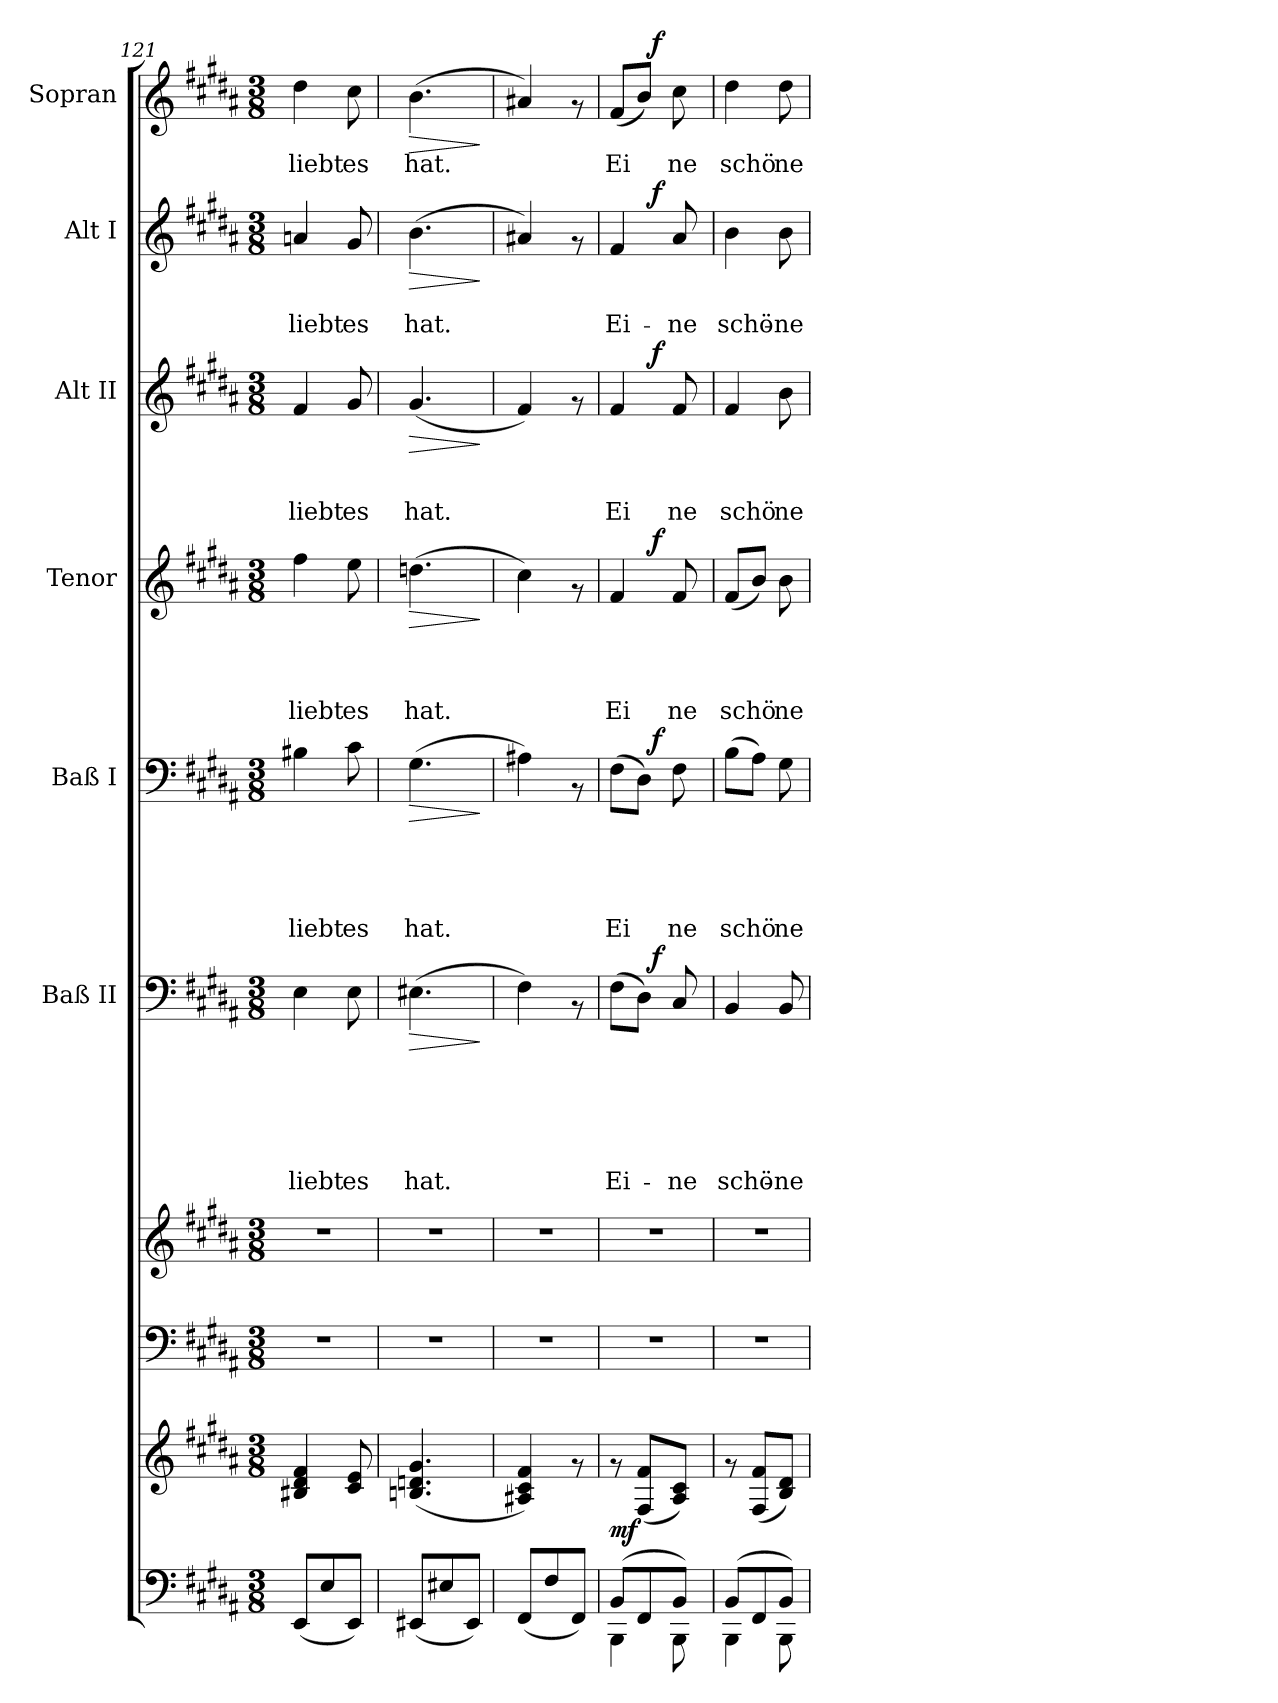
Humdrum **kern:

**kern	**kern	**dynam	**kern	**kern	**kern	**text	**text	**text	**text	**text	**text	**dynam	**kern	**text	**text	**text	**text	**text	**dynam	**kern	**text	**text	**text	**text	**dynam	**kern	**text	**text	**text	**dynam	**kern	**text	**text	**dynam	**kern	**text	**dynam
*part10	*part9	*part9	*part8	*part7	*part6	*part6	*part6	*part6	*part6	*part6	*part6	*part6	*part5	*part5	*part5	*part5	*part5	*part5	*part5	*part4	*part4	*part4	*part4	*part4	*part4	*part3	*part3	*part3	*part3	*part3	*part2	*part2	*part2	*part2	*part1	*part1	*part1
*staff10	*staff9	*staff9	*staff8	*staff7	*staff6	*staff6	*staff6	*staff6	*staff6	*staff6	*staff6	*staff6	*staff5	*staff5	*staff5	*staff5	*staff5	*staff5	*staff5	*staff4	*staff4	*staff4	*staff4	*staff4	*staff4	*staff3	*staff3	*staff3	*staff3	*staff3	*staff2	*staff2	*staff2	*staff2	*staff1	*staff1	*staff1
*	*	*	*	*	*I"Baß II	*	*	*	*	*	*	*	*I"Baß I	*	*	*	*	*	*	*I"Tenor	*	*	*	*	*	*I"Alt II	*	*	*	*	*I"Alt I	*	*	*	*I"Sopran	*	*
*	*	*	*	*	*I'B.II	*	*	*	*	*	*	*	*I'B.I	*	*	*	*	*	*	*I'T	*	*	*	*	*	*I'A.II	*	*	*	*	*I'A.I	*	*	*	*I'S	*	*
*clefF4	*clefG2	*	*clefF4	*clefG2	*clefF4	*	*	*	*	*	*	*	*clefF4	*	*	*	*	*	*	*clefG2	*	*	*	*	*	*clefG2	*	*	*	*	*clefG2	*	*	*	*clefG2	*	*
*k[f#c#g#d#a#]	*k[f#c#g#d#a#]	*	*k[f#c#g#d#a#]	*k[f#c#g#d#a#]	*k[f#c#g#d#a#]	*	*	*	*	*	*	*	*k[f#c#g#d#a#]	*	*	*	*	*	*	*k[f#c#g#d#a#]	*	*	*	*	*	*k[f#c#g#d#a#]	*	*	*	*	*k[f#c#g#d#a#]	*	*	*	*k[f#c#g#d#a#]	*	*
*B:	*B:	*	*B:	*B:	*B:	*	*	*	*	*	*	*	*B:	*	*	*	*	*	*	*B:	*	*	*	*	*	*B:	*	*	*	*	*B:	*	*	*	*B:	*	*
*M3/8	*M3/8	*	*M3/8	*M3/8	*M3/8	*	*	*	*	*	*	*	*M3/8	*	*	*	*	*	*	*M3/8	*	*	*	*	*	*M3/8	*	*	*	*	*M3/8	*	*	*	*M3/8	*	*
=121	=121	=121	=121	=121	=121	=121	=121	=121	=121	=121	=121	=121	=121	=121	=121	=121	=121	=121	=121	=121	=121	=121	=121	=121	=121	=121	=121	=121	=121	=121	=121	=121	=121	=121	=121	=121	=121
!	!	!	!	!	!	!	!	!	!	!	!LO:LY:b	!	!	!	!	!	!	!LO:LY:b	!	!	!	!	!	!LO:LY:b	!	!	!	!	!LO:LY:b	!	!	!	!LO:LY:b	!	!	!LO:LY:b	!
(<8EE/L	4B#X/ 4d#/ 4f#/	.	4.r	4.r	4E\	.	.	.	.	.	liebt	.	4B#X\	.	.	.	.	-liebt	.	4ff#\	.	.	.	liebt	.	4f#/	.	.	liebt	.	4an/	.	liebt	.	4dd#\	-liebt	.
8E/	.	.	.	.	.	.	.	.	.	.	.	.	.	.	.	.	.	.	.	.	.	.	.	.	.	.	.	.	.	.	.	.	.	.	.	.	.
!	!	!	!	!	!	!	!	!	!	!	!LO:LY:b	!	!	!	!	!	!	!LO:LY:b	!	!	!	!	!	!LO:LY:b	!	!	!	!	!LO:LY:b	!	!	!	!LO:LY:b	!	!	!LO:LY:b	!
8EE/J)	8c#/ 8e/	.	.	.	8E\	.	.	.	.	.	es	.	8c#\	.	.	.	.	es	.	8ee\	.	.	.	es	.	8g#/	.	.	es	.	8g#/	.	es	.	8cc#\	es	.
=122!	=122!	=122!	=122!	=122!	=122!	=122!	=122!	=122!	=122!	=122!	=122!	=122!	=122!	=122!	=122!	=122!	=122!	=122!	=122!	=122!	=122!	=122!	=122!	=122!	=122!	=122!	=122!	=122!	=122!	=122!	=122!	=122!	=122!	=122!	=122!	=122!	=122!
!	!	!	!	!	!	!	!	!	!	!	!LO:LY:b	!LO:HP:b	!	!	!	!	!	!LO:LY:b	!LO:HP:b	!	!	!	!	!LO:LY:b	!LO:HP:b	!	!	!	!LO:LY:b	!LO:HP:b	!	!	!LO:LY:b	!LO:HP:b	!	!LO:LY:b	!LO:HP:b
(<8EE#X/L	(>4.Bn/ 4.dn/ 4.g#/	.	4.r	4.r	(>4.E#X\	.	.	.	.	.	hat.	>	(>4.G#\	.	.	.	.	hat.	>	(>4.ddn\	.	.	.	hat.	>	(<4.g#/	.	.	hat.	>	(>4.b\	.	hat.	>	(>4.b\	hat.	>
8E#X/	.	.	.	.	.	.	.	.	.	.	.	.	.	.	.	.	.	.	.	.	.	.	.	.	.	.	.	.	.	.	.	.	.	.	.	.	.
8EE#/J)	.	.	.	.	.	.	.	.	.	.	.	.	.	.	.	.	.	.	.	.	.	.	.	.	.	.	.	.	.	.	.	.	.	.	.	.	.
.	.	.	.	.	.	.	.	.	.	.	.	]	.	.	.	.	.	.	]	.	.	.	.	.	]	.	.	.	.	]	.	.	.	]	.	.	]
=123!	=123!	=123!	=123!	=123!	=123!	=123!	=123!	=123!	=123!	=123!	=123!	=123!	=123!	=123!	=123!	=123!	=123!	=123!	=123!	=123!	=123!	=123!	=123!	=123!	=123!	=123!	=123!	=123!	=123!	=123!	=123!	=123!	=123!	=123!	=123!	=123!	=123!
(<8FF#/L	4A#X/ 4c#/ 4f#/)	.	4.r	4.r	4F#\)	.	.	.	.	.	.	.	4A#X\)	.	.	.	.	.	.	4cc#\)	.	.	.	.	.	4f#/)	.	.	.	.	4a#X/)	.	.	.	4a#X/)	.	.
8F#/	.	.	.	.	.	.	.	.	.	.	.	.	.	.	.	.	.	.	.	.	.	.	.	.	.	.	.	.	.	.	.	.	.	.	.	.	.
8FF#/J)	8rf	.	.	.	8rAA	.	.	.	.	.	.	.	8rAA	.	.	.	.	.	.	8rf	.	.	.	.	.	8rf	.	.	.	.	8rf	.	.	.	8rf	.	.
!!LO:PB:g=z
=124!	=124!	=124!	=124!	=124!	=124!	=124!	=124!	=124!	=124!	=124!	=124!	=124!	=124!	=124!	=124!	=124!	=124!	=124!	=124!	=124!	=124!	=124!	=124!	=124!	=124!	=124!	=124!	=124!	=124!	=124!	=124!	=124!	=124!	=124!	=124!	=124!	=124!
*^	*	*	*	*	*	*	*	*	*	*	*	*	*	*	*	*	*	*	*	*	*	*	*	*	*	*	*	*	*	*	*	*	*	*	*	*	*
!	!	!	!	!	!	!	!	!	!	!	!	!	!	!	!	!	!	!	!	!	!	!	!	!	!	!	!	!	!	!	!	!	!	!	!	!LO:TX:a:i:t=poco	!	!
!	!	!	!	!	!	!	!	!	!	!	!	!	!	!	!	!	!	!	!	!	!	!	!	!	!	!	!	!	!	!	!	!LO:TX:a:i:t=poco	!	!	!	!	!	!
!	!	!	!	!	!	!	!	!	!	!	!	!	!	!	!	!	!	!	!	!	!	!	!	!	!	!	!LO:TX:a:i:t=poco	!	!	!	!	!	!	!	!	!	!	!
!	!	!	!	!	!	!	!	!	!	!	!	!	!	!	!	!	!	!	!	!	!LO:TX:a:i:t=poco	!	!	!	!	!	!	!	!	!	!	!	!	!	!	!	!	!
!	!	!	!	!	!	!	!	!	!	!	!	!	!	!LO:TX:a:i:t=poco	!	!	!	!	!	!	!	!	!	!	!	!	!	!	!	!	!	!	!	!	!	!	!	!
!	!	!	!	!	!	!LO:TX:a:i:t=poco	!	!	!	!	!	!	!	!	!	!	!	!	!	!	!	!	!	!	!	!	!	!	!	!	!	!	!	!	!	!	!	!
!	!	!	!LO:DY:b	!	!	!	!	!	!	!	!	!LO:LY:b	!	!	!	!	!	!	!LO:LY:b	!	!	!	!	!	!LO:LY:b	!	!	!	!	!LO:LY:b	!	!	!	!LO:LY:b	!	!	!LO:LY:b	!
*	*	*	*	*	*	*^	*	*	*	*	*	*	*	*^	*	*	*	*	*	*	*^	*	*	*	*	*	*^	*	*	*	*	*^	*	*	*	*^	*	*
(>8BB/L	4BBB\	8rf	mf	4.r	4.r	(>8F#\L	8ryy	.	.	.	.	.	Ei-	.	(>8F#\L	8ryy	.	.	.	.	Ei	.	4f#/	8ryy	.	.	.	Ei	.	4f#/	8ryy	.	.	Ei	.	4f#/	8ryy	.	Ei-	.	(<8f#/L	8ryy	Ei	.
8FF#/	.	(<8F#/ 8f#/L	.	.	.	8D#\J)	32.ryy	.	.	.	.	.	.	.	8D#\J)	32.ryy	.	.	.	.	.	.	.	32.ryy	.	.	.	.	.	.	32.ryy	.	.	.	.	.	32.ryy	.	.	.	8b/J)	32.ryy	.	.
!	!	!	!	!	!	!	!	!	!	!	!	!	!	!LO:DY:a	!	!	!	!	!	!	!	!LO:DY:a	!	!	!	!	!	!	!LO:DY:a	!	!	!	!	!	!LO:DY:a	!	!	!	!	!LO:DY:a	!	!	!	!LO:DY:a
.	.	.	.	.	.	.	8ryy	.	.	.	.	.	.	f	.	8ryy	.	.	.	.	.	f	.	8ryy	.	.	.	.	f	.	8ryy	.	.	.	f	.	8ryy	.	.	f	.	8ryy	.	f
!	!	!	!	!	!	!	!	!	!	!	!	!	!LO:LY:b	!	!	!	!	!	!	!	!LO:LY:b	!	!	!	!	!	!	!LO:LY:b	!	!	!	!	!	!LO:LY:b	!	!	!	!	!LO:LY:b	!	!	!	!LO:LY:b	!
8BB/J)	8BBB\	8A#/ 8c#/J)	.	.	.	8C#/	.	.	.	.	.	.	-ne	.	8F#\	.	.	.	.	.	ne	.	8f#/	.	.	.	.	ne	.	8f#/	.	.	.	ne	.	8a#/	.	.	-ne	.	8cc#\	.	ne	.
.	.	.	.	.	.	.	16ryy	.	.	.	.	.	.	.	.	16ryy	.	.	.	.	.	.	.	16ryy	.	.	.	.	.	.	16ryy	.	.	.	.	.	16ryy	.	.	.	.	16ryy	.	.
.	.	.	.	.	.	.	64ryy	.	.	.	.	.	.	.	.	64ryy	.	.	.	.	.	.	.	64ryy	.	.	.	.	.	.	64ryy	.	.	.	.	.	64ryy	.	.	.	.	64ryy	.	.
=125!	=125!	=125!	=125!	=125!	=125!	=125!	=125!	=125!	=125!	=125!	=125!	=125!	=125!	=125!	=125!	=125!	=125!	=125!	=125!	=125!	=125!	=125!	=125!	=125!	=125!	=125!	=125!	=125!	=125!	=125!	=125!	=125!	=125!	=125!	=125!	=125!	=125!	=125!	=125!	=125!	=125!	=125!	=125!	=125!
!	!	!	!	!	!	!	!	!	!	!	!	!	!LO:LY:b	!	!	!	!	!	!	!	!LO:LY:b	!	!	!	!	!	!	!LO:LY:b	!	!	!	!	!	!LO:LY:b	!	!	!	!	!LO:LY:b	!	!	!	!LO:LY:b	!
*	*	*	*	*	*	*v	*v	*	*	*	*	*	*	*	*	*	*	*	*	*	*	*	*v	*v	*	*	*	*	*	*v	*v	*	*	*	*	*v	*v	*	*	*	*v	*v	*	*
*	*	*	*	*	*	*	*	*	*	*	*	*	*	*v	*v	*	*	*	*	*	*	*	*	*	*	*	*	*	*	*	*	*	*	*	*	*	*	*	*
(>8BB/L	4BBB\	8rf	.	4.r	4.r	4BB/	.	.	.	.	.	schö-	.	(>8B\L	.	.	.	.	schö	.	(<8f#/L	.	.	.	schö	.	4f#/	.	.	schö	.	4b\	.	schö-	.	4dd#\	schö	.
8FF#/	.	(<8F#/ 8f#/L	.	.	.	.	.	.	.	.	.	.	.	8A#\J)	.	.	.	.	.	.	8b/J)	.	.	.	.	.	.	.	.	.	.	.	.	.	.	.	.	.
!	!	!	!	!	!	!	!	!	!	!	!	!LO:LY:b	!	!	!	!	!	!	!LO:LY:b	!	!	!	!	!	!LO:LY:b	!	!	!	!	!LO:LY:b	!	!	!	!LO:LY:b	!	!	!LO:LY:b	!
8BB/J)	8BBB\	8B/ 8d#/J)	.	.	.	8BB/	.	.	.	.	.	-ne	.	8G#\	.	.	.	.	ne	.	8b\	.	.	.	ne	.	8b\	.	.	ne	.	8b\	.	-ne	.	8dd#\	ne	.
*v	*v	*	*	*	*	*	*	*	*	*	*	*	*	*	*	*	*	*	*	*	*	*	*	*	*	*	*	*	*	*	*	*	*	*	*	*	*	*
=!	=!	=!	=!	=!	=!	=!	=!	=!	=!	=!	=!	=!	=!	=!	=!	=!	=!	=!	=!	=!	=!	=!	=!	=!	=!	=!	=!	=!	=!	=!	=!	=!	=!	=!	=!	=!	=!
*-	*-	*-	*-	*-	*-	*-	*-	*-	*-	*-	*-	*-	*-	*-	*-	*-	*-	*-	*-	*-	*-	*-	*-	*-	*-	*-	*-	*-	*-	*-	*-	*-	*-	*-	*-	*-	*-
